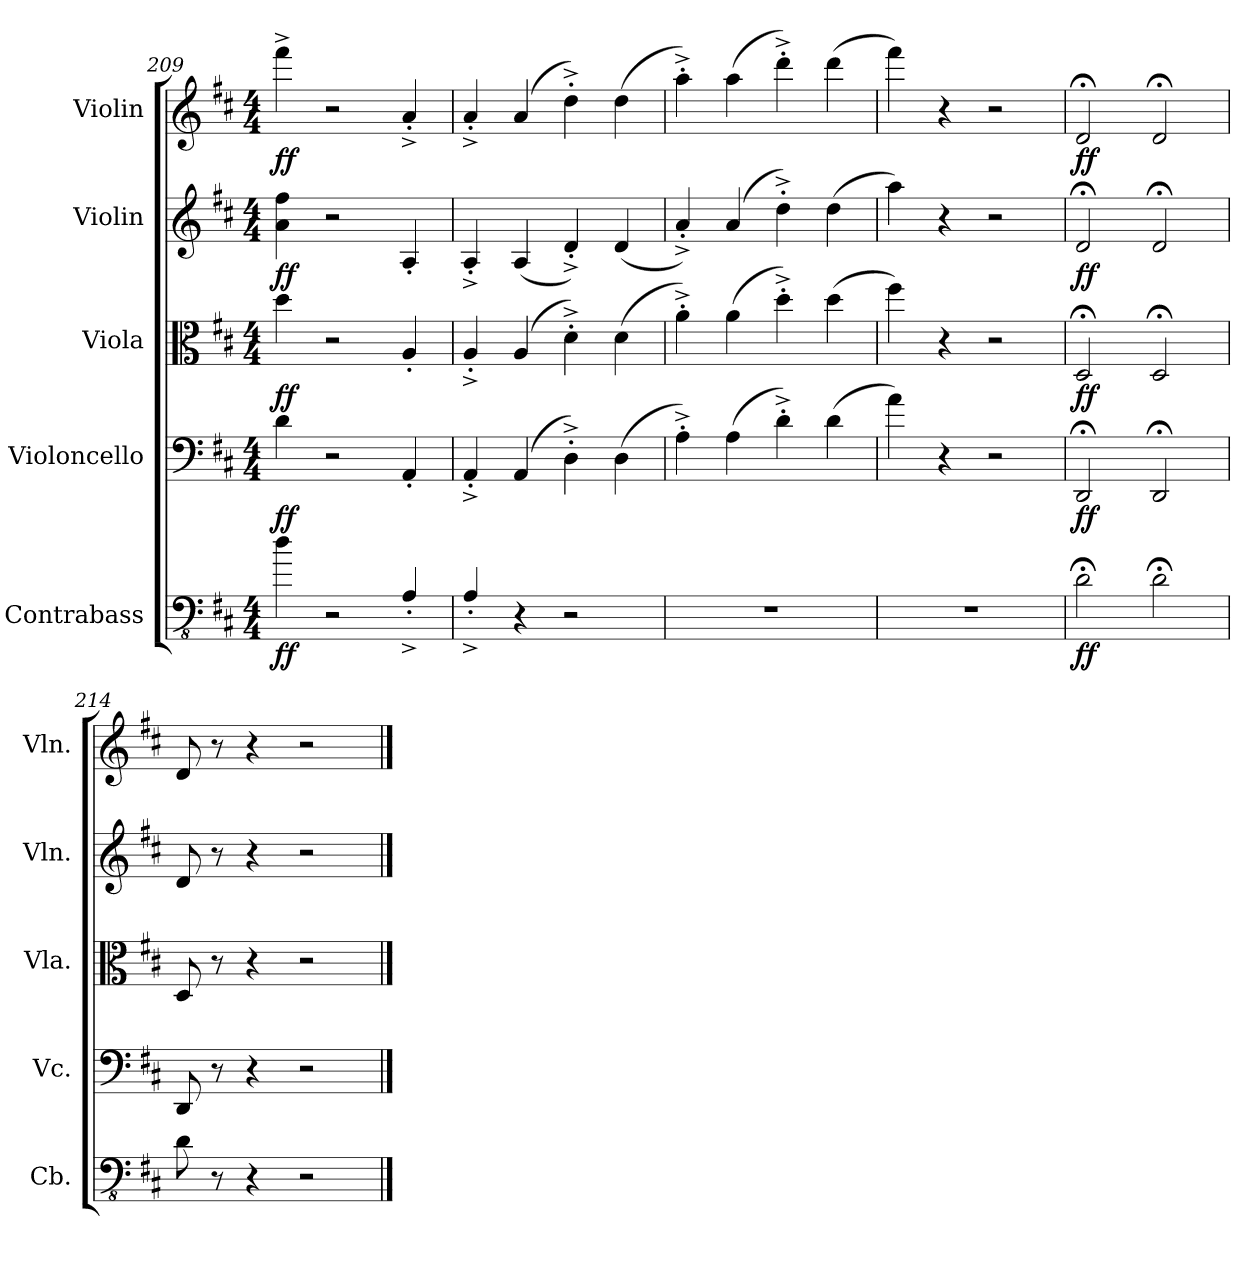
**kern	**dynam	**kern	**dynam	**kern	**dynam	**kern	**dynam	**kern	**dynam
*part5	*part5	*part4	*part4	*part3	*part3	*part2	*part2	*part1	*part1
*staff5	*staff5	*staff4	*staff4	*staff3	*staff3	*staff2	*staff2	*staff1	*staff1
*I"Contrabass	*	*I"Violoncello	*	*I"Viola	*	*I"Violin	*	*I"Violin	*
*I'Cb.	*	*I'Vc.	*	*I'Vla.	*	*I'Vln.	*	*I'Vln.	*
*clefFv4	*	*clefF4	*	*clefC3	*	*clefG2	*	*clefG2	*
*ITrd7c12	*	*	*	*	*	*	*	*	*
*k[f#c#]	*	*k[f#c#]	*	*k[f#c#]	*	*k[f#c#]	*	*k[f#c#]	*
*M4/4	*	*M4/4	*	*M4/4	*	*M4/4	*	*M4/4	*
=209	=209	=209	=209	=209	=209	=209	=209	=209	=209
!	!LO:DY:b	!	!LO:DY:b	!	!LO:DY:b	!	!LO:DY:b	!	!LO:DY:b
4D\	ff	4d\	ff	4dd\	ff	4a\ 4ff#\	ff	4fff#^\	ff
2r	.	2r	.	2r	.	2r	.	2r	.
4AAA^'/	.	4AA'/	.	4A'/	.	4A'/	.	4a^'/	.
=210	=210	=210	=210	=210	=210	=210	=210	=210	=210
4AAA^'/	.	4AA^'/	.	4A^'/	.	4A^'/	.	4a^'/	.
4r	.	(4AA/	.	(4A/	.	(4A/	.	(4a/	.
2r	.	4D^'\)	.	4d^'\)	.	4d^'/)	.	4dd^'\)	.
.	.	(4D\	.	(4d\	.	(4d/	.	(4dd\	.
=211	=211	=211	=211	=211	=211	=211	=211	=211	=211
1r	.	4A^'\)	.	4a^'\)	.	4a^'/)	.	4aa^'\)	.
.	.	(4A\	.	(4a\	.	(4a/	.	(4aa\	.
.	.	4d^'\)	.	4dd^'\)	.	4dd^'\)	.	4ddd^'\)	.
.	.	(4d\	.	(4dd\	.	(4dd\	.	(4ddd\	.
=212	=212	=212	=212	=212	=212	=212	=212	=212	=212
1r	.	4a\)	.	4ff#\)	.	4aa\)	.	4fff#\)	.
.	.	4r	.	4r	.	4r	.	4r	.
.	.	2r	.	2r	.	2r	.	2r	.
!!LO:LB:g=z
=213	=213	=213	=213	=213	=213	=213	=213	=213	=213
*	*	*	*	*	*	*	*	*MM110	*
!	!LO:DY:b	!	!LO:DY:b	!	!LO:DY:b	!	!LO:DY:b	!	!LO:DY:b
2DD;<\	ff	2DD;</	ff	2D;</	ff	2d;</	ff	2d;</	ff
2DD;<\	.	2DD;</	.	2D;</	.	2d;</	.	2d;</	.
=214	=214	=214	=214	=214	=214	=214	=214	=214	=214
8DD\	.	8DD/	.	8D/	.	8d/	.	8d/	.
8r	.	8r	.	8r	.	8r	.	8r	.
4r	.	4r	.	4r	.	4r	.	4r	.
2r	.	2r	.	2r	.	2r	.	2r	.
==	==	==	==	==	==	==	==	==	==
*-	*-	*-	*-	*-	*-	*-	*-	*-	*-
